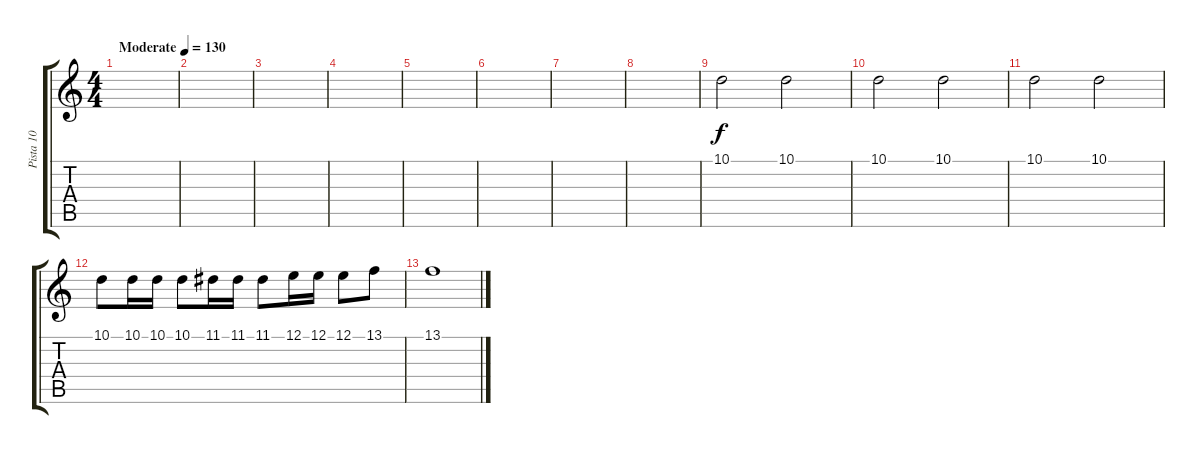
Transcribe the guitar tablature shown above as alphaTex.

\track ("Pista 10" "Pista 10") {instrument pad8sweep}
\staff {score tabs}
\tuning (E4 B3 G3 D3 A2 E2) {hide}
\ts (4 4)
\tempo (130 "Moderate")
\clef g2
\ks c
|
|
|
|
|
|
|
|
10.1.2{balance 0} 10.1.2{balance 16} |
10.1.2{balance 0} 10.1.2{balance 16} |
10.1.2{balance 0} 10.1.2{balance 16} |
10.1.8{balance 0} 10.1.16{balance 16} 10.1.16 10.1.8 11.1.16{balance 0} 11.1.16 11.1.8 12.1.16 12.1.16 12.1.8 13.1.8 |
13.1.1
